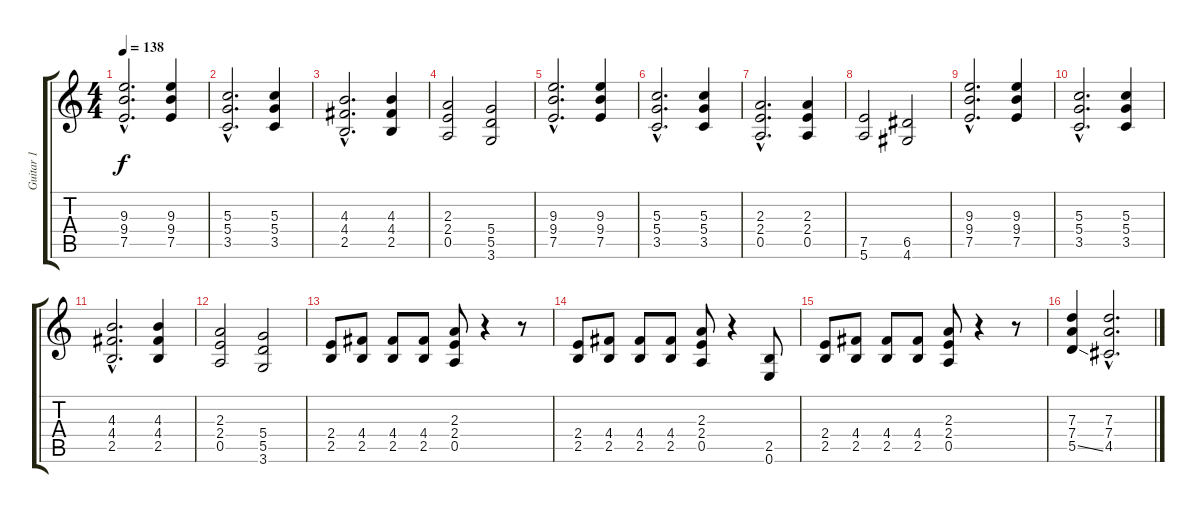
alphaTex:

\track ("Guitar 1" "Guitar 1") {instrument electricguitarclean}
\staff {score tabs}
\tuning (E4 B3 G3 D3 A2 E2) {hide}
\ts (4 4)
\tempo 138
\clef g2
\ks c
(9.3{hac} 9.4{hac} 7.5{hac}).2{d dy f} (9.3 9.4 7.5).4 |
(5.3{hac} 5.4{hac} 3.5{hac}).2{d} (5.3 5.4 3.5).4 |
(4.3{hac} 4.4{hac} 2.5{hac}).2{d} (4.3 4.4 2.5).4 |
(2.3 2.4 0.5).2 (5.4 5.5 3.6).2 |
(9.3{hac} 9.4{hac} 7.5{hac}).2{d} (9.3 9.4 7.5).4 |
(5.3{hac} 5.4{hac} 3.5{hac}).2{d} (5.3 5.4 3.5).4 |
(2.3{hac} 2.4{hac} 0.5{hac}).2{d} (2.3 2.4 0.5).4 |
(7.5 5.6).2 (6.5 4.6).2 |
(9.3{hac} 9.4{hac} 7.5{hac}).2{d} (9.3 9.4 7.5).4 |
(5.3{hac} 5.4{hac} 3.5{hac}).2{d} (5.3 5.4 3.5).4 |
(4.3{hac} 4.4{hac} 2.5{hac}).2{d} (4.3 4.4 2.5).4 |
(2.3 2.4 0.5).2 (5.4 5.5 3.6).2 |
(2.4 2.5).8 (4.4 2.5).8 (4.4 2.5).8 (4.4 2.5).8 (2.3 2.4 0.5).8 r.4 r.8 |
(2.4 2.5).8 (4.4 2.5).8 (4.4 2.5).8 (4.4 2.5).8 (2.3 2.4 0.5).8 r.4 (2.5 0.6).8 |
(2.4 2.5).8 (4.4 2.5).8 (4.4 2.5).8 (4.4 2.5).8 (2.3 2.4 0.5).8 r.4 r.8 |
(7.3 7.4 5.5{ss}).4 (7.3{hac} 7.4{hac} 4.5{hac}).2{d}
